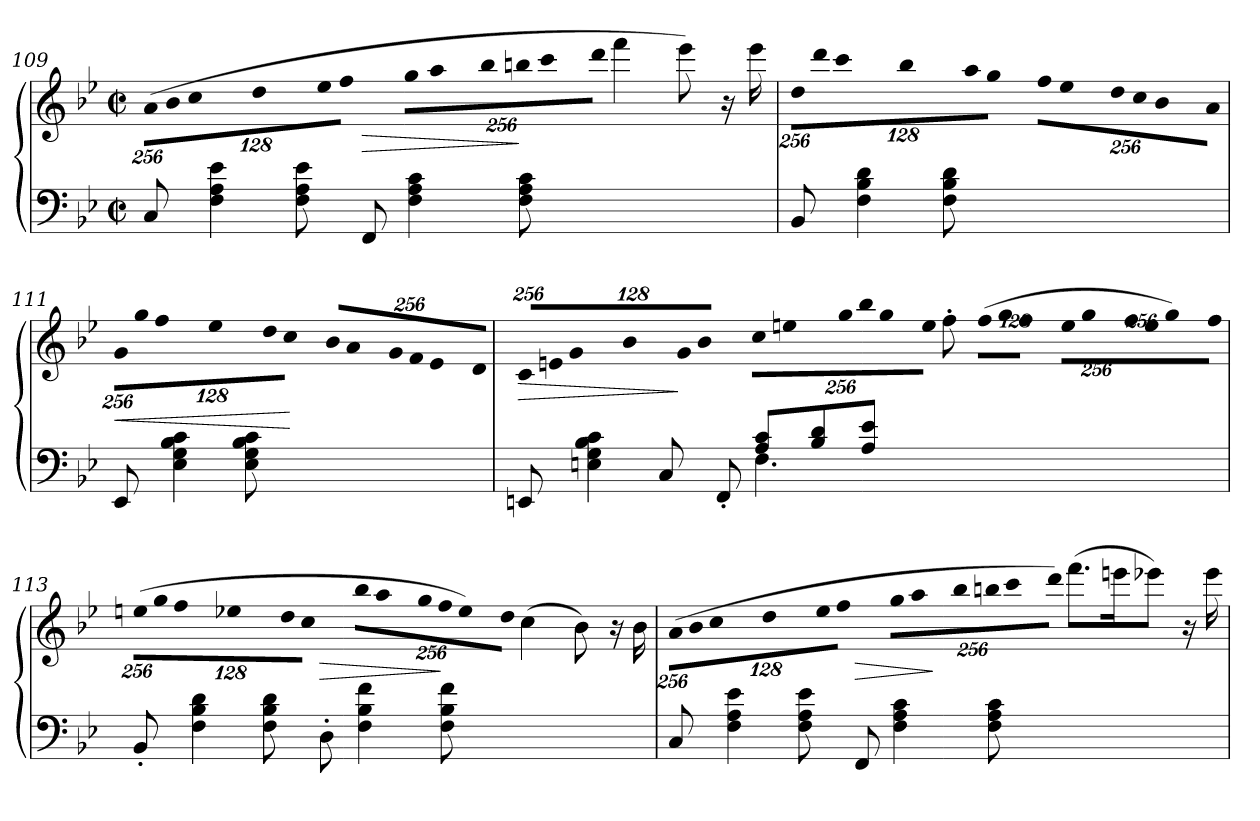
**kern	**kern	**dynam
*part1	*part1	*part1
*staff2	*staff1	*staff1/2
*clefF4	*clefG2	*
*k[b-e-]	*k[b-e-]	*
*B-:	*B-:	*
*M2/2	*M2/2	*
*met(c|)	*met(c|)	*
*	*Xbrackettup	*
=109	=109	=109
!	!LO:N:vis=16	!
8C/	(>4096%171a\LL	.
!	!LO:N:vis=16	!
.	2048%85b-\	.
!	!LO:N:vis=16	!
.	4096%171cc\	.
!	!LO:N:vis=16	!
4F\ 4A\ 4e-\	4096%171dd\	.
!	!LO:N:vis=16	!
.	2048%85ee-\	.
!	!LO:N:vis=16	!
.	4096%171ff\JJ	.
!	!LO:N:vis=16	!
.	4096%171gg\LL	.
!	!LO:N:vis=16	!
.	2048%85aa\	.
!	!LO:N:vis=16	!
.	4096%171bb-\	.
!	!LO:N:vis=16	!
8F\ 8A\ 8e-\	4096%171bbn\	.
!	!LO:N:vis=16	!
.	2048%85ccc\	.
!	!LO:N:vis=16	!
.	4096%171ddd\JJ	.
!	!	!LO:HP:b
8FF/	4fff\	>
4F\ 4A\ 4c\	.	.
.	8eee-\)	.
8F\ 8A\ 8c\	16r	]
.	16eee-\	.
!!LO:LB:g=z
=110	=110	=110
!	!LO:N:vis=16	!
8BB-/	4096%171dd\LL	.
!	!LO:N:vis=16	!
.	2048%85ddd\	.
!	!LO:N:vis=16	!
.	4096%171ccc\	.
!	!LO:N:vis=16	!
4F\ 4B-\ 4d\	4096%171bb-i\	.
!	!LO:N:vis=16	!
.	2048%85aa\	.
!	!LO:N:vis=16	!
.	4096%171gg\JJ	.
!	!LO:N:vis=16	!
.	4096%171ff\LL	.
!	!LO:N:vis=16	!
.	2048%85ee-\	.
!	!LO:N:vis=16	!
.	4096%171dd\	.
!	!LO:N:vis=16	!
8F\ 8B-\ 8d\	4096%171cc\	.
!	!LO:N:vis=16	!
.	2048%85b-\	.
!	!LO:N:vis=16	!
.	4096%171a\JJ	.
!!LO:LB:g=z
=111	=111	=111
!	!LO:N:vis=16	!LO:HP:b
8EE-/	4096%171g\LL	<
!	!LO:N:vis=16	!
.	2048%85gg\	.
!	!LO:N:vis=16	!
.	4096%171ff\	.
!	!LO:N:vis=16	!
4E-\ 4G\ 4B-\ 4c\	4096%171ee-\	.
!	!LO:N:vis=16	!
.	2048%85dd\	.
!	!LO:N:vis=16	!
.	4096%171cc\JJ	.
!	!LO:N:vis=16	!
.	4096%171b-/LL	.
!	!LO:N:vis=16	!
.	2048%85a/	.
!	!LO:N:vis=16	!
.	4096%171g/	.
!	!LO:N:vis=16	!
8E-\ 8G\ 8B-\ 8c\	4096%171f/	.
!	!LO:N:vis=16	!
.	2048%85e-/	.
!	!LO:N:vis=16	!
.	4096%171d/JJ	.
.	.	[
=112	=112	=112
*^	*	*
!	!	!LO:N:vis=16	!LO:HP:b
8EEn/	2ryy	4096%171c/LL	>
!	!	!LO:N:vis=16	!
.	.	2048%85en/	.
!	!	!LO:N:vis=16	!
.	.	4096%171g/	.
!	!	!LO:N:vis=16	!
4En\ 4G\ 4B-\ 4c\	.	4096%171b-/	.
!	!	!LO:N:vis=16	!
.	.	2048%85g/	.
!	!	!LO:N:vis=16	!
.	.	4096%171b-/JJ	.
!	!	!LO:N:vis=16	!
.	.	4096%171cc\LL	.
!	!	!LO:N:vis=16	!
.	.	2048%85een\	.
!	!	!LO:N:vis=16	!
.	.	4096%171gg\	.
!	!	!LO:N:vis=16	!
8C/	.	4096%171bb-\	.
!	!	!LO:N:vis=16	!
.	.	2048%85gg\	]
!	!	!LO:N:vis=16	!
.	.	4096%171ee\JJ	.
8FF'>/	8ryy	8ff'>\	.
!	!	!LO:N:vis=16	!
8A/ 8c/L	4.F\	(>4096%171ff\LL	.
!	!	!LO:N:vis=16	!
.	.	2048%85gg\	.
!	!	!LO:N:vis=16	!
.	.	4096%171ff\JJ	.
!	!	!LO:N:vis=16	!
8B-/ 8d/	.	4096%171ee\LL	.
!	!	!LO:N:vis=16	!
.	.	2048%85gg\	.
!	!	!LO:N:vis=16	!
.	.	4096%171ff\	.
!	!	!LO:N:vis=16	!
8A/ 8e-i/J	.	4096%171ee\	.
!	!	!LO:N:vis=16	!
.	.	2048%85gg\)	.
!	!	!LO:N:vis=16	!
.	.	4096%171ff\JJ	.
*v	*v	*	*
!!LO:LB:g=z
=113	=113	=113
!	!LO:N:vis=16	!
8BB-'</	(>4096%171een\LL	.
!	!LO:N:vis=16	!
.	2048%85gg\	.
!	!LO:N:vis=16	!
.	4096%171ff\	.
!	!LO:N:vis=16	!
4F\ 4B-\ 4d\	4096%171ee-X\	.
!	!LO:N:vis=16	!
.	2048%85dd\	.
!	!LO:N:vis=16	!
.	4096%171cc\JJ	.
!	!LO:N:vis=16	!
.	4096%171bb-\LL	.
!	!LO:N:vis=16	!
.	2048%85aa\	.
!	!LO:N:vis=16	!
.	4096%171gg\	.
!	!LO:N:vis=16	!
8F\ 8B-\ 8d\	4096%171ff\	.
!	!LO:N:vis=16	!
.	2048%85ee-\)	.
!	!LO:N:vis=16	!
.	4096%171dd\JJ	.
!	!	!LO:HP:b
8D'>\	(>4cc\	>
4F\ 4B-\ 4f\	.	.
.	8b-\)	.
8F\ 8B-\ 8f\	16r	]
.	[16b-\	.
!!LO:LB:g=z
=114	=114	=114
!	!LO:N:vis=16	!
8C/	(>4096%171a\LL	.
!	!LO:N:vis=16	!
.	2048%85b-\	.
!	!LO:N:vis=16	!
.	4096%171cc\	.
!	!LO:N:vis=16	!
4F\ 4A\ 4e-\	4096%171dd\	.
!	!LO:N:vis=16	!
.	2048%85ee-\	.
!	!LO:N:vis=16	!
.	4096%171ff\JJ	.
!	!LO:N:vis=16	!
.	4096%171gg\LL	.
!	!LO:N:vis=16	!
.	2048%85aa\	.
!	!LO:N:vis=16	!
.	4096%171bb-\	.
!	!LO:N:vis=16	!
8F\ 8A\ 8e-\	4096%171bbn\	.
!	!LO:N:vis=16	!
.	2048%85ccc\	.
!	!LO:N:vis=16	!
.	4096%171ddd\JJ)	.
!	!	!LO:HP:b
8FF/	(>8.fff\L	>
4F\ 4A\ 4c\	.	.
.	16eeen\k	.
.	8eee-X\J)	]
8F\ 8A\ 8c\	16r	.
.	16eee-\	.
=	=	=
*-	*-	*-
